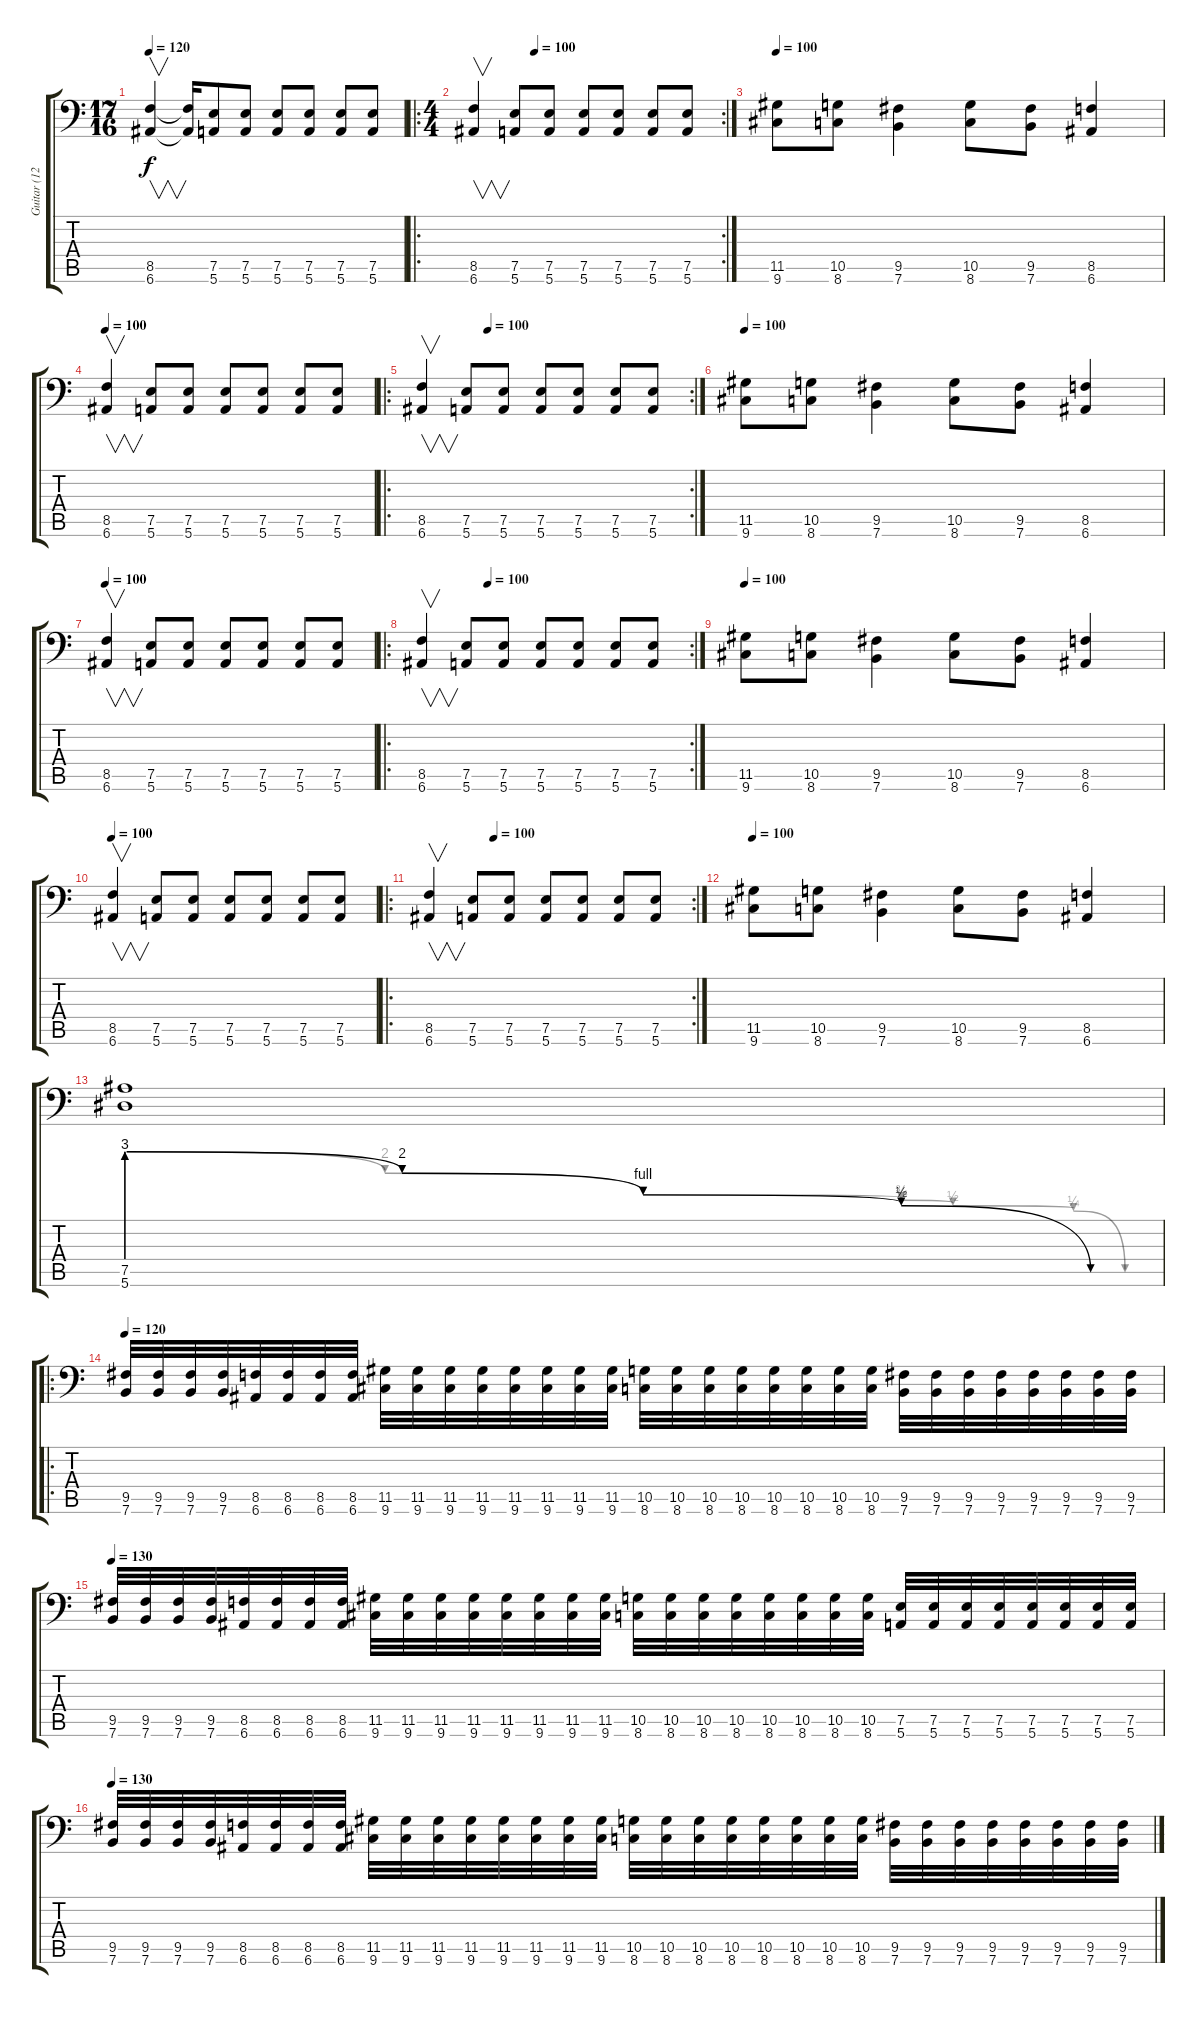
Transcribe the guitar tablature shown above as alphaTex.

\track ("Guitar (12 frets down!!)" "Guitar (12") {instrument distortionguitar}
\staff {score tabs}
\tuning (E3 B2 G2 D2 A1 E1) {hide}
\ts (17 16)
\tempo 120
\tempo 100
\tempo 120
\clef f4
\ks c
(8.5 6.6).4{v dy f instrument distortionguitar} (8.5{t} 6.6{t}).16 (7.5 5.6).8 (7.5 5.6).8 (7.5 5.6).8 (7.5 5.6).8 (7.5 5.6).8 (7.5 5.6).8 |
\ro
\rc 2
\ts (4 4)
\tempo (100 0.25)
(8.5 6.6).4{v} (7.5 5.6).8 (7.5 5.6).8 (7.5 5.6).8 (7.5 5.6).8 (7.5 5.6).8 (7.5 5.6).8 |
\tempo 100
(11.5 9.6).8 (10.5 8.6).8 (9.5 7.6).4 (10.5 8.6).8 (9.5 7.6).8 (8.5 6.6).4 |
\tempo 100
(8.5 6.6).4{v} (7.5 5.6).8 (7.5 5.6).8 (7.5 5.6).8 (7.5 5.6).8 (7.5 5.6).8 (7.5 5.6).8 |
\ro
\rc 2
\tempo (100 0.25)
(8.5 6.6).4{v} (7.5 5.6).8 (7.5 5.6).8 (7.5 5.6).8 (7.5 5.6).8 (7.5 5.6).8 (7.5 5.6).8 |
\tempo 100
(11.5 9.6).8 (10.5 8.6).8 (9.5 7.6).4 (10.5 8.6).8 (9.5 7.6).8 (8.5 6.6).4 |
\tempo 100
(8.5 6.6).4{v} (7.5 5.6).8 (7.5 5.6).8 (7.5 5.6).8 (7.5 5.6).8 (7.5 5.6).8 (7.5 5.6).8 |
\ro
\rc 2
\tempo (100 0.25)
(8.5 6.6).4{v} (7.5 5.6).8 (7.5 5.6).8 (7.5 5.6).8 (7.5 5.6).8 (7.5 5.6).8 (7.5 5.6).8 |
\tempo 100
(11.5 9.6).8 (10.5 8.6).8 (9.5 7.6).4 (10.5 8.6).8 (9.5 7.6).8 (8.5 6.6).4 |
\tempo 100
(8.5 6.6).4{v} (7.5 5.6).8 (7.5 5.6).8 (7.5 5.6).8 (7.5 5.6).8 (7.5 5.6).8 (7.5 5.6).8 |
\ro
\rc 2
\tempo (100 0.25)
(8.5 6.6).4{v} (7.5 5.6).8 (7.5 5.6).8 (7.5 5.6).8 (7.5 5.6).8 (7.5 5.6).8 (7.5 5.6).8 |
\tempo 100
(11.5 9.6).8 (10.5 8.6).8 (9.5 7.6).4 (10.5 8.6).8 (9.5 7.6).8 (8.5 6.6).4 |
(7.5{be (custom 0 12 16 8 30 4 45 2 56 0 60 0)} 5.6{be (custom 0 12 15 8 30 4 45 3 48 2 55 1 58 0 60 0)}).1 |
\ro
\tempo 130
\tempo 120
(9.5 7.6).32 (9.5 7.6).32 (9.5 7.6).32 (9.5 7.6).32 (8.5 6.6).32 (8.5 6.6).32 (8.5 6.6).32 (8.5 6.6).32 (11.5 9.6).32 (11.5 9.6).32 (11.5 9.6).32 (11.5 9.6).32 (11.5 9.6).32 (11.5 9.6).32 (11.5 9.6).32 (11.5 9.6).32 (10.5 8.6).32 (10.5 8.6).32 (10.5 8.6).32 (10.5 8.6).32 (10.5 8.6).32 (10.5 8.6).32 (10.5 8.6).32 (10.5 8.6).32 (9.5 7.6).32 (9.5 7.6).32 (9.5 7.6).32 (9.5 7.6).32 (9.5 7.6).32 (9.5 7.6).32 (9.5 7.6).32 (9.5 7.6).32 |
\tempo 130
(9.5 7.6).32 (9.5 7.6).32 (9.5 7.6).32 (9.5 7.6).32 (8.5 6.6).32 (8.5 6.6).32 (8.5 6.6).32 (8.5 6.6).32 (11.5 9.6).32 (11.5 9.6).32 (11.5 9.6).32 (11.5 9.6).32 (11.5 9.6).32 (11.5 9.6).32 (11.5 9.6).32 (11.5 9.6).32 (10.5 8.6).32 (10.5 8.6).32 (10.5 8.6).32 (10.5 8.6).32 (10.5 8.6).32 (10.5 8.6).32 (10.5 8.6).32 (10.5 8.6).32 (7.5 5.6).32 (7.5 5.6).32 (7.5 5.6).32 (7.5 5.6).32 (7.5 5.6).32 (7.5 5.6).32 (7.5 5.6).32 (7.5 5.6).32 |
\tempo 130
(9.5 7.6).32 (9.5 7.6).32 (9.5 7.6).32 (9.5 7.6).32 (8.5 6.6).32 (8.5 6.6).32 (8.5 6.6).32 (8.5 6.6).32 (11.5 9.6).32 (11.5 9.6).32 (11.5 9.6).32 (11.5 9.6).32 (11.5 9.6).32 (11.5 9.6).32 (11.5 9.6).32 (11.5 9.6).32 (10.5 8.6).32 (10.5 8.6).32 (10.5 8.6).32 (10.5 8.6).32 (10.5 8.6).32 (10.5 8.6).32 (10.5 8.6).32 (10.5 8.6).32 (9.5 7.6).32 (9.5 7.6).32 (9.5 7.6).32 (9.5 7.6).32 (9.5 7.6).32 (9.5 7.6).32 (9.5 7.6).32 (9.5 7.6).32
